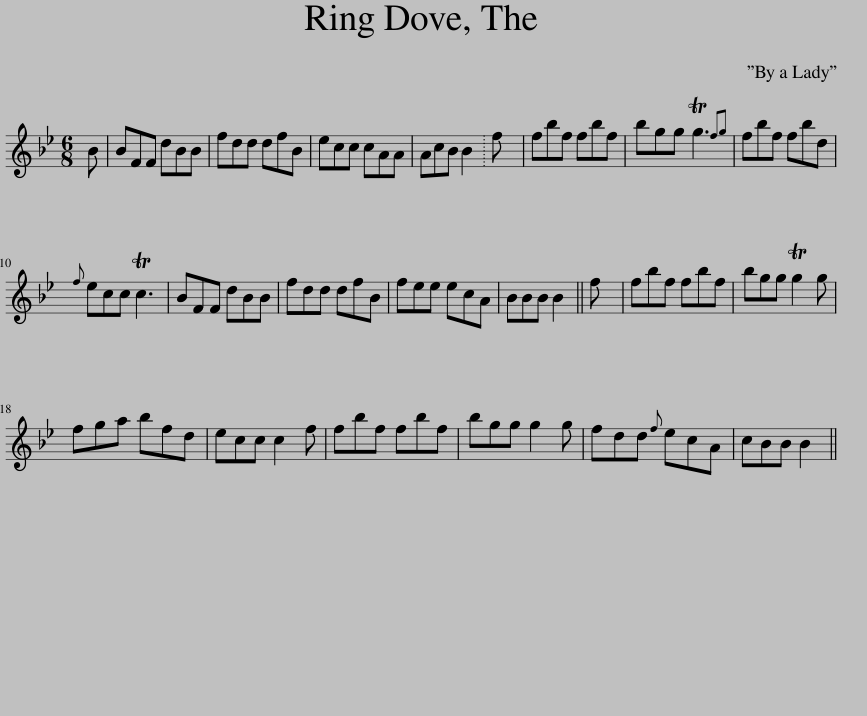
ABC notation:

X:1
L:1/8
M:6/8
I:linebreak $
K:Bb
V:1 treble
V:1
 B | BFF dBB | fdd dfB | ecc cAA | AcB B2 | %5
 f | fbf fbf | bgg Tg3{fg} | fbf fbd |${f} ecc Tc3 | %10
 BFF dBB | fdd dfB | fee ecA | BBB B2 || f | %15
 fbf fbf | bgg Tg2 g |$ fga bfd | ecc c2 f | fbf fbf | %20
 bgg g2 g | fdd{f} ecA | cBB B2 || %23
